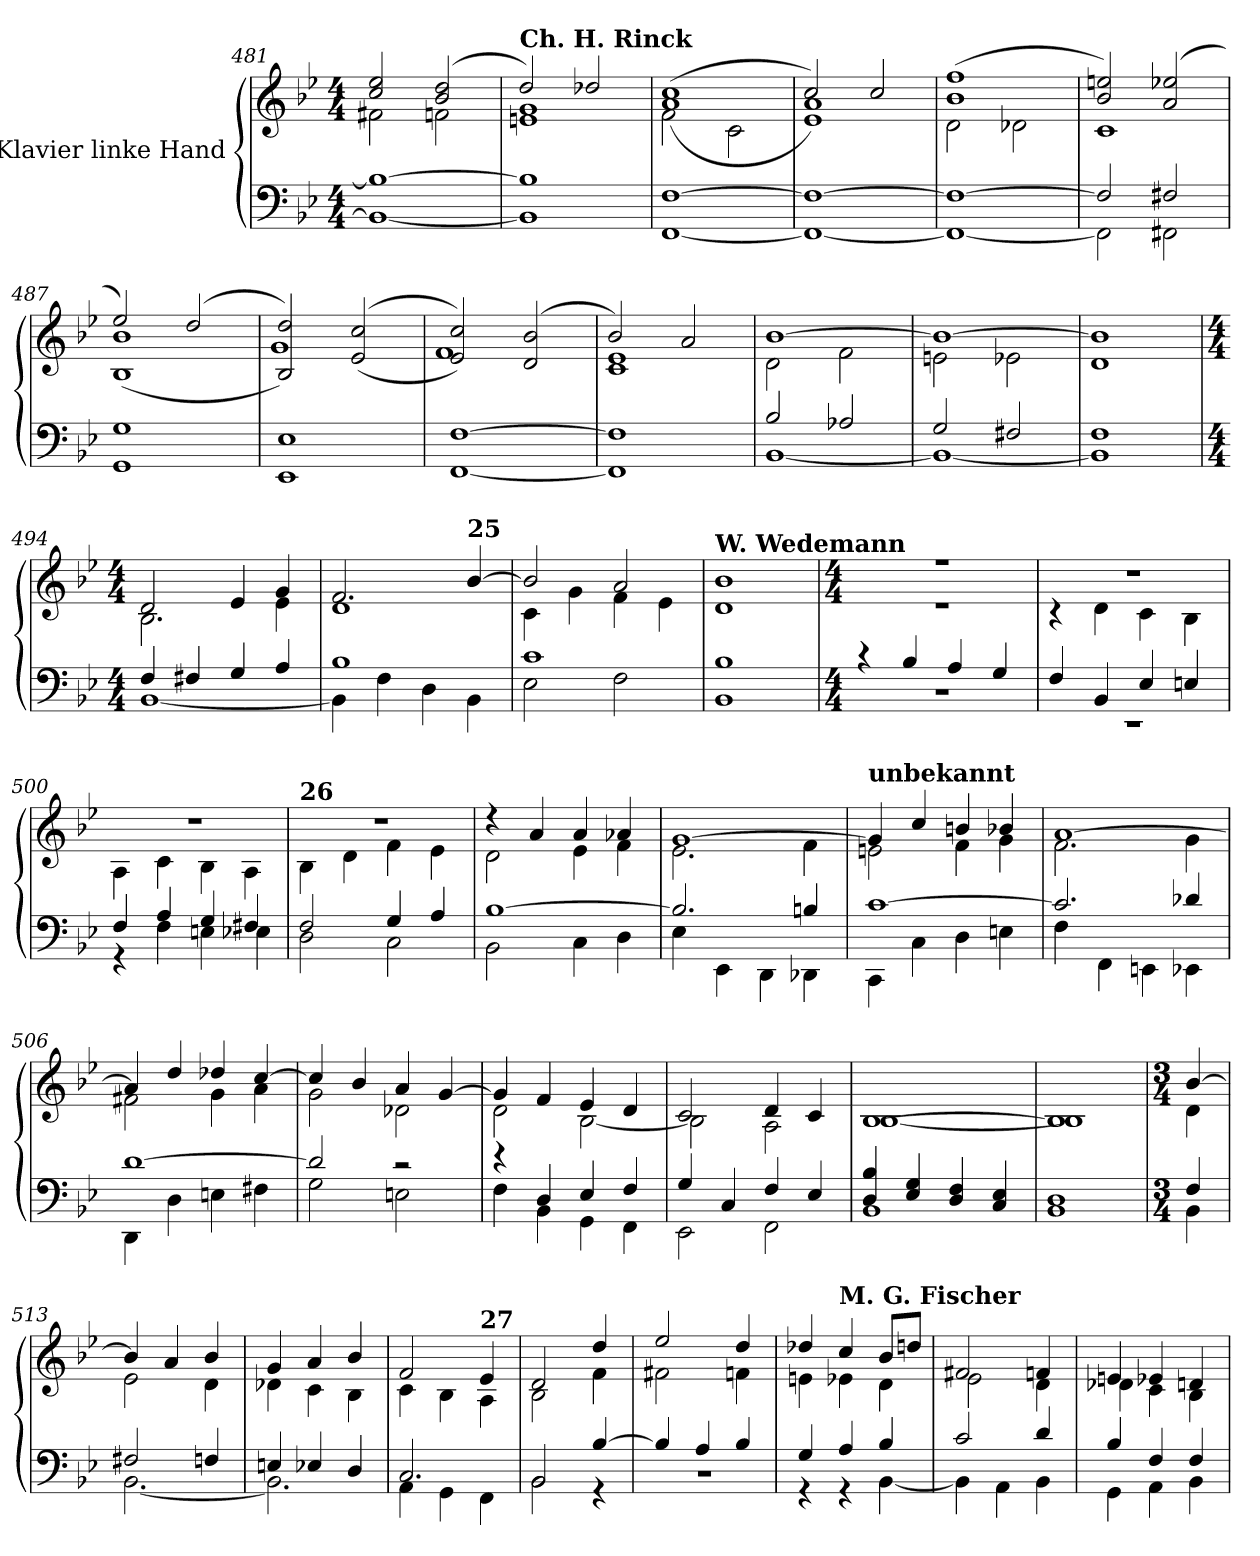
**kern	**kern
*part1	*part1
*staff2	*staff1
*I"Klavier linke Hand	*
!!LO:LB:g=z
*clefF4	*clefG2
*k[b-e-]	*k[b-e-]
*M4/4	*M4/4
=481	=481
*^	*^
1B-_	1BB-_	2cc/ 2ee-/	2f#X\
.	.	(2b-/ 2dd/	2fn\
=482	=482	=482	=482
!	!	!LO:TX:a:B:t=Ch. H. Rinck	!
1B-]	1BB-]	2dd/)	1en 1g
.	.	2dd-X/	.
!!LO:LB:g=z	!!
=483	=483	=483	=483
[1F	[1FF	((1a 1cc	2f\
.	.	.	2c\
=484	=484	=484	=484
1F_	1FF_	2cc/))	1e- 1a
.	.	2cc/	.
=485	=485	=485	=485
1F_	1FF_	(1b- 1ff	2d\
.	.	.	2d-X\
=486	=486	=486	=486
2F/]	2FF\]	2b-/ 2een/)	1c
2F#X/	2FF#X\	(2a/ 2ee-X/	.
=487	=487	=487	=487
1G	1GG	2ee-/)	(1B- 1b-
.	.	(2dd/	.
=488	=488	=488	=488
1E-	1EE-	2B-/ 2dd/)	1g)
.	.	((2e-/ 2cc/	.
=489	=489	=489	=489
[1F	[1FF	2e-/ 2cc/))	1f
.	.	(2d/ 2b-/	.
=490	=490	=490	=490
1F]	1FF]	2b-/)	1c 1e-
.	.	2a/	.
!!LO:PB:g=z	!!
=491	=491	=491	=491
2B-/	[1BB-	[1b-	2d\
2A-X/	.	.	2f\
=492	=492	=492	=492
2G/	1BB-_	1b-_	2en\
2F#X/	.	.	2e-X\
=493	=493	=493	=493
1F	1BB-]	1b-]	1d
!!LO:LB:g=z	!!
=494	=494	=494	=494
*M4/4	*	*M4/4	*
4F/	[1BB-	2d/	2.B-\
4F#X/	.	.	.
4G/	.	4e-/	.
4A/	.	4g/	4e-\
=495	=495	=495	=495
1B-	4BB-\]	2.f/	1d
.	4F\	.	.
.	4D\	.	.
!	!	!LO:TX:a:B:t=25	!
.	4BB-\	[4b-/	.
=496	=496	=496	=496
1c	2E-\	2b-/]	4c\
.	.	.	4g\
.	2F\	2a/	4f\
.	.	.	4e-\
=497	=497	=497	=497
!	!	!LO:TX:a:B:t=W. Wedemann	!
1B-	1BB-	1b-	1d
!!LO:PB:g=z	!!
=498	=498	=498	=498
*M4/4	*	*M4/4	*
4r	1r	1r	1r
4B-/	.	.	.
4A/	.	.	.
4G/	.	.	.
=499	=499	=499	=499
4F/	1r	1r	4r
4BB-/	.	.	4d\
4E-/	.	.	4c\
4En/	.	.	4B-\
=500	=500	=500	=500
4F/	4r	1r	4A\
4A/	4F\	.	4c\
4G/	4En\	.	4B-\
4F#X/	4E-X\	.	4A\
=501	=501	=501	=501
!	!	!LO:TX:a:B:t=26	!
2F/	2D\	1r	4B-\
.	.	.	4d\
4G/	2C\	.	4f\
4A/	.	.	4e-\
=502	=502	=502	=502
[1B-	2BB-\	4r	2d\
.	.	4a/	.
.	4C\	4a/	4e-\
.	4D\	4a-X/	4f\
=503	=503	=503	=503
2.B-/]	4E-\	[1g	2.e-\
.	4EE-\	.	.
.	4DD\	.	.
4Bn/	4DD-X\	.	4f\
!!LO:LB:g=z	!!
=504	=504	=504	=504
!	!	!LO:TX:a:B:t=unbekannt	!
[1c	4CC\	4g/]	2en\
.	4C\	4cc/	.
.	4D\	4bn/	4f\
.	4En\	4b-X/	4g\
!!LO:LB:g=z	!!
=505	=505	=505	=505
2.c/]	4F\	[1a	2.f\
.	4FF\	.	.
.	4EEn\	.	.
4d-X/	4EE-X\	.	4g\
=506	=506	=506	=506
[1d	4DD\	4a/]	2f#X\
.	4D\	4dd/	.
.	4En\	4dd-X/	4g\
.	4F#X\	[4cc/	4a\
=507	=507	=507	=507
2d/]	2G\	4cc/]	2g\
.	.	4b-/	.
2r	2En\	4a/	2d-X\
.	.	[4g/	.
=508	=508	=508	=508
4r	4F\	4g/]	2d\
4D/	4BB-\	4f/	.
4E-/	4GG\	4e-/	[2B-\
4F/	4FF\	4d/	.
=509	=509	=509	=509
4G/	2EE-\	2c/	2B-\]
4C/	.	.	.
4F/	2FF\	4d/	2A\
4E-/	.	4c/	.
=510	=510	=510	=510
4D/ 4B-/	1BB-	[1B-	[1B-
4E-/ 4G/	.	.	.
4D/ 4F/	.	.	.
4C/ 4E-/	.	.	.
*v	*v	*	*
!!LO:LB:g=z	!!
=511	=511	=511
1BB- 1D	1B-]	1B-]
!!LO:LB:g=z	!!
=512	=512	=512
*M3/4	*M3/4	*
*^	*	*
4F/	4BB-\	[4b-/	4d\
=513	=513	=513	=513
2F#X/	[2.BB-\	4b-/]	2e-\
.	.	4a/	.
4Fn/	.	4b-/	4d\
=514	=514	=514	=514
4En/	2.BB-\]	4g/	4d-X\
4E-X/	.	4a/	4c\
4D/	.	4b-/	4B-\
=515	=515	=515	=515
2.C/	4AA\	2f/	4c\
.	4GG\	.	4B-\
!	!	!LO:TX:a:B:t=27	!
.	4FF\	4e-/	4A\
=516	=516	=516	=516
2BB-/	2BB-\	2d/	2B-\
[4B-/	4r	4dd/	4f\
=517	=517	=517	=517
4B-/]	2.r	2ee-/	2f#X\
4A/	.	.	.
4B-/	.	4dd/	4fn\
=518	=518	=518	=518
4G/	4r	4dd-X/	4en\
!	!	!LO:TX:a:B:t=M. G. Fischer	!
4A/	4r	4cc/	4e-X\
4B-/	[4BB-\	8b-/L	4d\
.	.	8ddn/J	.
!!LO:LB:g=z	!!
=519	=519	=519	=519
2c/	4BB-\]	2f#X/	2e-\
.	4AA\	.	.
4d/	4BB-\	4fn/	4d\
=520	=520	=520	=520
4B-/	4GG\	4en/	4d-X\
4F/	4AA\	4e-X/	4c\
4F/	4BB-\	4dn/	4B-\
*v	*v	*	*
*	*v	*v
=	=
*-	*-
